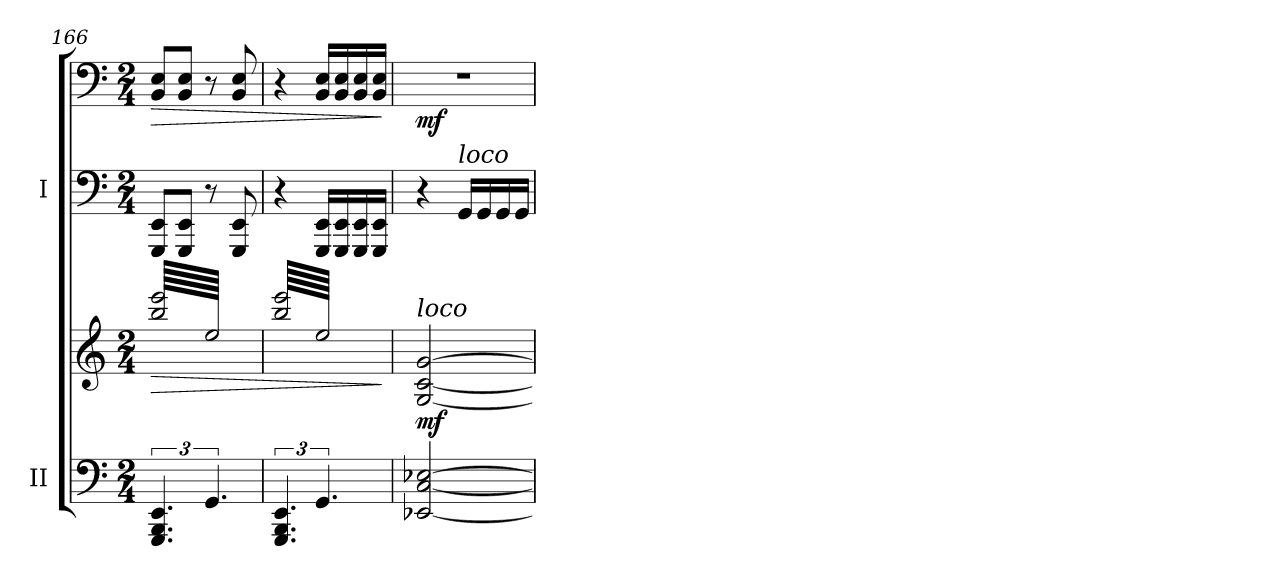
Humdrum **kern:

**kern	**kern	**dynam	**kern	**kern	**dynam
*part2	*part2	*part2	*part1	*part1	*part1
*staff4	*staff3	*staff3/4	*staff2	*staff1	*staff1/2
*I"II	*	*	*I"I	*	*
*I'II	*	*	*I'I	*	*
*clefF4	*clefG2	*	*clefF4	*clefF4	*
*k[]	*k[]	*	*k[]	*k[]	*
*M2/4	*M2/4	*	*M2/4	*M2/4	*
=166	=166	=166	=166	=166	=166
!	!	!LO:HP:b	!	!	!LO:HP:b
*	*tremolo	*	*	*	*
6.GGG/ 6.BBB/ 6.EE/	(64bb/ 64eee/LLLL	>	8GGG/ 8EE/L	8BB/ 8E/L	>
.	64ee/)	.	.	.	.
.	64bb/ 64eee/	.	.	.	.
.	64ee/)	.	.	.	.
.	64bb/ 64eee/	.	.	.	.
.	64ee/)	.	.	.	.
.	64bb/ 64eee/	.	.	.	.
.	64ee/)	.	.	.	.
.	64bb/ 64eee/	.	8GGG/ 8EE/J	8BB/ 8E/J	.
.	64ee/)	.	.	.	.
.	64bb/ 64eee/	.	.	.	.
.	64ee/)	.	.	.	.
.	64bb/ 64eee/	.	.	.	.
.	64ee/)	.	.	.	.
.	64bb/ 64eee/	.	.	.	.
.	64ee/)	.	.	.	.
6.GG/	64bb/ 64eee/	.	8r	8r	.
.	64ee/)	.	.	.	.
.	64bb/ 64eee/	.	.	.	.
.	64ee/)	.	.	.	.
.	64bb/ 64eee/	.	.	.	.
.	64ee/)	.	.	.	.
.	64bb/ 64eee/	.	.	.	.
.	64ee/)	.	.	.	.
.	64bb/ 64eee/	.	8GGG/ 8EE/	8BB/ 8E/	.
.	64ee/)	.	.	.	.
.	64bb/ 64eee/	.	.	.	.
.	64ee/)	.	.	.	.
.	64bb/ 64eee/	.	.	.	.
.	64ee/)	.	.	.	.
.	64bb/ 64eee/	.	.	.	.
.	64ee/)JJJJ	.	.	.	.
=167	=167	=167	=167	=167	=167
6.GGG/ 6.BBB/ 6.EE/	(64bb/ 64eee/LLLL	.	4r	4r	.
.	64ee/)	.	.	.	.
.	64bb/ 64eee/	.	.	.	.
.	64ee/)	.	.	.	.
.	64bb/ 64eee/	.	.	.	.
.	64ee/)	.	.	.	.
.	64bb/ 64eee/	.	.	.	.
.	64ee/)	.	.	.	.
.	64bb/ 64eee/	.	.	.	.
.	64ee/)	.	.	.	.
.	64bb/ 64eee/	.	.	.	.
.	64ee/)	.	.	.	.
.	64bb/ 64eee/	.	.	.	.
.	64ee/)	.	.	.	.
.	64bb/ 64eee/	.	.	.	.
.	64ee/)	.	.	.	.
6.GG/	64bb/ 64eee/	.	16GGG/ 16EE/LL	16BB/ 16E/LL	.
.	64ee/)	.	.	.	.
.	64bb/ 64eee/	.	.	.	.
.	64ee/)	.	.	.	.
.	64bb/ 64eee/	.	16GGG/ 16EE/	16BB/ 16E/	.
.	64ee/)	.	.	.	.
.	64bb/ 64eee/	.	.	.	.
.	64ee/)	.	.	.	.
.	64bb/ 64eee/	.	16GGG/ 16EE/	16BB/ 16E/	.
.	64ee/)	.	.	.	.
.	64bb/ 64eee/	.	.	.	.
.	64ee/)	.	.	.	.
.	64bb/ 64eee/	.	16GGG/ 16EE/JJ	16BB/ 16E/JJ	.
.	64ee/)	.	.	.	.
.	64bb/ 64eee/	.	.	.	.
.	64ee/)JJJJ	.	.	.	.
*	*Xtremolo	*	*	*	*
.	.	]	.	.	]
=168	=168	=168	=168	=168	=168
!	!LO:TX:a:i:t=loco	!	!	!	!
!	!	!LO:DY:b	!	!	!LO:DY:b
[2EE-X/ [2C/ [2E-X/	[2G/ [2c/ [2g/	mf	4r	2r	mf
.	.	.	.	.	.
.	.	.	.	.	.
.	.	.	.	.	.
.	.	.	.	.	.
.	.	.	.	.	.
.	.	.	.	.	.
.	.	.	.	.	.
.	.	.	.	.	.
.	.	.	.	.	.
.	.	.	.	.	.
.	.	.	.	.	.
.	.	.	.	.	.
.	.	.	.	.	.
.	.	.	.	.	.
.	.	.	.	.	.
!	!	!	!LO:TX:a:i:t=loco	!	!
.	.	.	16GG/LL	.	.
.	.	.	16GG/	.	.
.	.	.	16GG/	.	.
.	.	.	16GG/JJ	.	.
=	=	=	=	=	=
*-	*-	*-	*-	*-	*-
